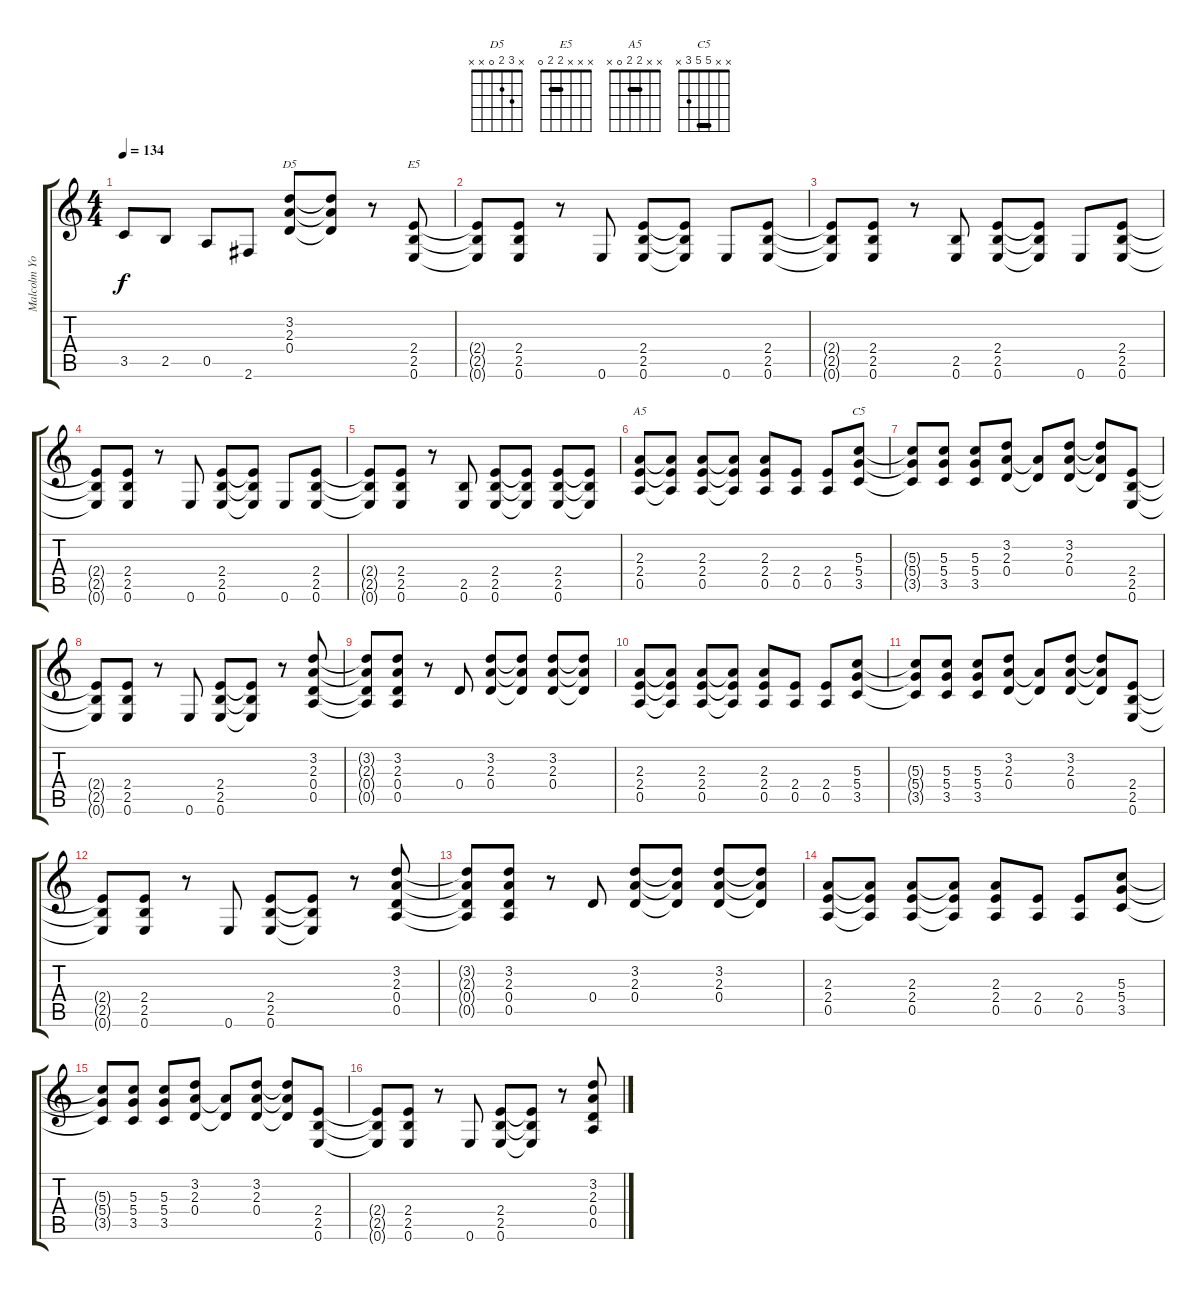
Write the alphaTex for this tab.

\track ("Malcolm Young " "Malcolm Yo") {instrument overdrivenguitar}
\staff {score tabs}
\tuning (E4 B3 G3 D3 A2 E2) {hide}
\chord ("D5" x 3 2 0 x x)
\chord ("E5" x x x 2 2 0) {barre 2}
\chord ("A5" x x 2 2 0 x) {barre 2}
\chord ("C5" x x 5 5 3 x) {barre 5}
\ts (4 4)
\tempo 134
\clef g2
\ks c
3.5.8{dy f} 2.5.8 0.5.8 2.6.8 (3.2 2.3 0.4).8{ch "D5"} (3.2{t} 2.3{t} 0.4{t}).8 r.8 (2.4 2.5 0.6).8{ch "E5"} |
(2.4{t} 2.5{t} 0.6{t}).8 (2.4 2.5 0.6).8 r.8 0.6.8 (2.4 2.5 0.6).8 (2.4{t} 2.5{t} 0.6{t}).8 0.6.8 (2.4 2.5 0.6).8 |
(2.4{t} 2.5{t} 0.6{t}).8 (2.4 2.5 0.6).8 r.8 (2.5 0.6).8 (2.4 2.5 0.6).8 (2.4{t} 2.5{t} 0.6{t}).8 0.6.8 (2.4 2.5 0.6).8 |
(2.4{t} 2.5{t} 0.6{t}).8 (2.4 2.5 0.6).8 r.8 0.6.8 (2.4 2.5 0.6).8 (2.4{t} 2.5{t} 0.6{t}).8 0.6.8 (2.4 2.5 0.6).8 |
(2.4{t} 2.5{t} 0.6{t}).8 (2.4 2.5 0.6).8 r.8 (2.5 0.6).8 (2.4 2.5 0.6).8 (2.4{t} 2.5{t} 0.6{t}).8 (2.4 2.5 0.6).8 (2.4{t} 2.5{t} 0.6{t}).8 |
(2.3 2.4 0.5).8{ch "A5"} (2.3{t} 2.4{t} 0.5{t}).8 (2.3 2.4 0.5).8 (2.3{t} 2.4{t} 0.5{t}).8 (2.3 2.4 0.5).8 (2.4 0.5).8 (2.4 0.5).8 (5.3 5.4 3.5).8{ch "C5"} |
(5.3{t} 5.4{t} 3.5{t}).8 (5.3 5.4 3.5).8 (5.3 5.4 3.5).8 (3.2 2.3 0.4).8 (2.3{t} 0.4{t}).8 (3.2 2.3 0.4).8 (3.2{t} 2.3{t} 0.4{t}).8 (2.4 2.5 0.6).8 |
(2.4{t} 2.5{t} 0.6{t}).8 (2.4 2.5 0.6).8 r.8 0.6.8 (2.4 2.5 0.6).8 (2.4{t} 2.5{t} 0.6{t}).8 r.8 (3.2 2.3 0.4 0.5).8 |
(3.2{t} 2.3{t} 0.4{t} 0.5{t}).8 (3.2 2.3 0.4 0.5).8 r.8 0.4.8 (3.2 2.3 0.4).8 (3.2{t} 2.3{t} 0.4{t}).8 (3.2 2.3 0.4).8 (3.2{t} 2.3{t} 0.4{t}).8 |
(2.3 2.4 0.5).8 (2.3{t} 2.4{t} 0.5{t}).8 (2.3 2.4 0.5).8 (2.3{t} 2.4{t} 0.5{t}).8 (2.3 2.4 0.5).8 (2.4 0.5).8 (2.4 0.5).8 (5.3 5.4 3.5).8 |
(5.3{t} 5.4{t} 3.5{t}).8 (5.3 5.4 3.5).8 (5.3 5.4 3.5).8 (3.2 2.3 0.4).8 (2.3{t} 0.4{t}).8 (3.2 2.3 0.4).8 (3.2{t} 2.3{t} 0.4{t}).8 (2.4 2.5 0.6).8 |
(2.4{t} 2.5{t} 0.6{t}).8 (2.4 2.5 0.6).8 r.8 0.6.8 (2.4 2.5 0.6).8 (2.4{t} 2.5{t} 0.6{t}).8 r.8 (3.2 2.3 0.4 0.5).8 |
(3.2{t} 2.3{t} 0.4{t} 0.5{t}).8 (3.2 2.3 0.4 0.5).8 r.8 0.4.8 (3.2 2.3 0.4).8 (3.2{t} 2.3{t} 0.4{t}).8 (3.2 2.3 0.4).8 (3.2{t} 2.3{t} 0.4{t}).8 |
(2.3 2.4 0.5).8 (2.3{t} 2.4{t} 0.5{t}).8 (2.3 2.4 0.5).8 (2.3{t} 2.4{t} 0.5{t}).8 (2.3 2.4 0.5).8 (2.4 0.5).8 (2.4 0.5).8 (5.3 5.4 3.5).8 |
(5.3{t} 5.4{t} 3.5{t}).8 (5.3 5.4 3.5).8 (5.3 5.4 3.5).8 (3.2 2.3 0.4).8 (2.3{t} 0.4{t}).8 (3.2 2.3 0.4).8 (3.2{t} 2.3{t} 0.4{t}).8 (2.4 2.5 0.6).8 |
(2.4{t} 2.5{t} 0.6{t}).8 (2.4 2.5 0.6).8 r.8 0.6.8 (2.4 2.5 0.6).8 (2.4{t} 2.5{t} 0.6{t}).8 r.8 (3.2 2.3 0.4 0.5).8
